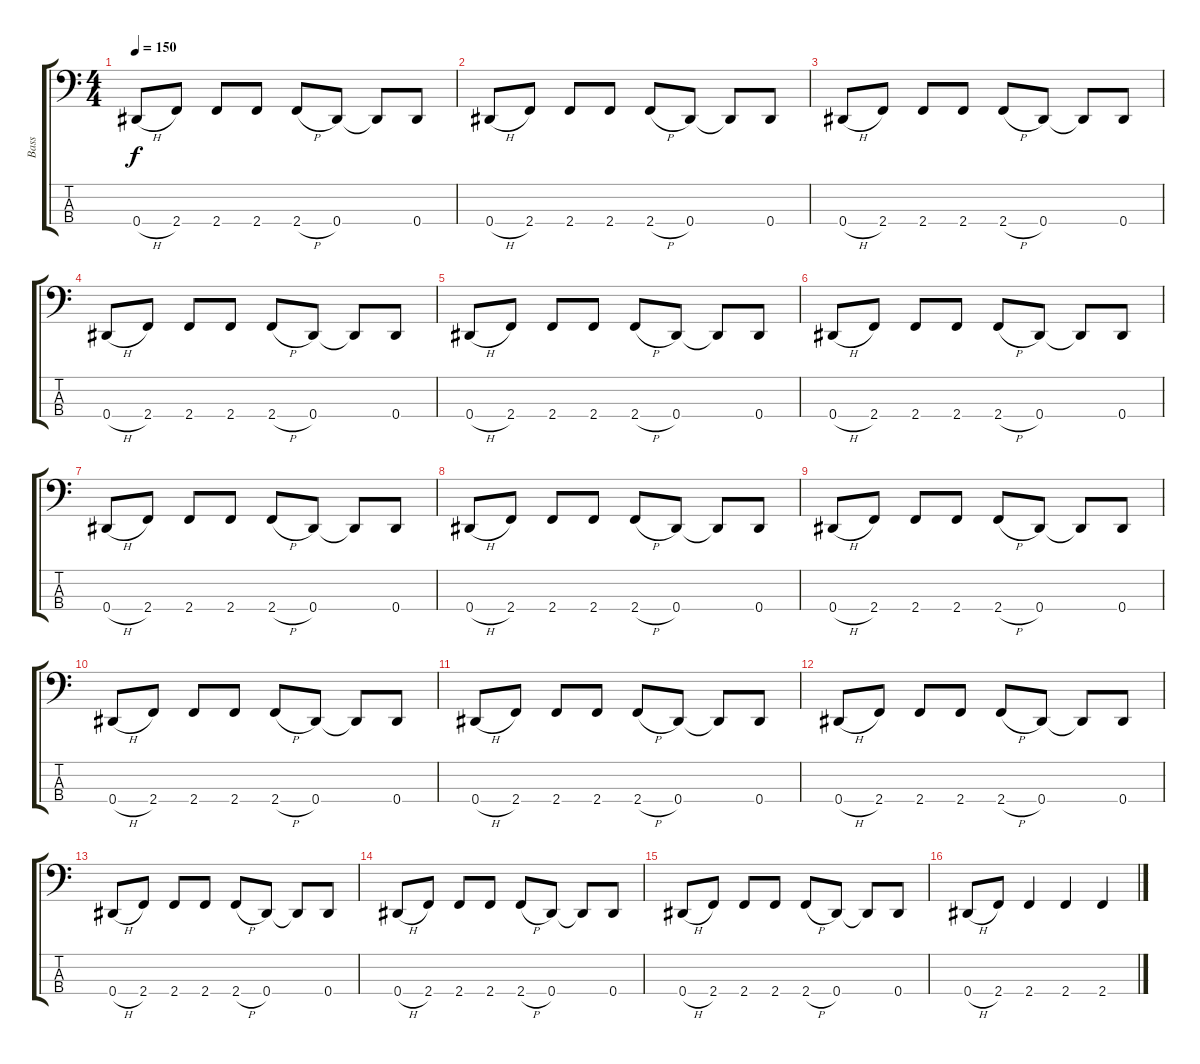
\track ("Bass" "Bass") {instrument electricbasspick}
\staff {score tabs}
\tuning (Gb2 Db2 Ab1 Eb1) {hide}
\ts (4 4)
\tempo 150
\clef f4
\ks c
0.4{h}.8{dy f instrument electricbasspick} 2.4.8 2.4.8 2.4.8 2.4{h}.8 0.4.8 0.4{t}.8 0.4.8 |
0.4{h}.8 2.4.8 2.4.8 2.4.8 2.4{h}.8 0.4.8 0.4{t}.8 0.4.8 |
0.4{h}.8 2.4.8 2.4.8 2.4.8 2.4{h}.8 0.4.8 0.4{t}.8 0.4.8 |
0.4{h}.8 2.4.8 2.4.8 2.4.8 2.4{h}.8 0.4.8 0.4{t}.8 0.4.8 |
0.4{h}.8 2.4.8 2.4.8 2.4.8 2.4{h}.8 0.4.8 0.4{t}.8 0.4.8 |
0.4{h}.8 2.4.8 2.4.8 2.4.8 2.4{h}.8 0.4.8 0.4{t}.8 0.4.8 |
0.4{h}.8 2.4.8 2.4.8 2.4.8 2.4{h}.8 0.4.8 0.4{t}.8 0.4.8 |
0.4{h}.8 2.4.8 2.4.8 2.4.8 2.4{h}.8 0.4.8 0.4{t}.8 0.4.8 |
0.4{h}.8 2.4.8 2.4.8 2.4.8 2.4{h}.8 0.4.8 0.4{t}.8 0.4.8 |
0.4{h}.8 2.4.8 2.4.8 2.4.8 2.4{h}.8 0.4.8 0.4{t}.8 0.4.8 |
0.4{h}.8 2.4.8 2.4.8 2.4.8 2.4{h}.8 0.4.8 0.4{t}.8 0.4.8 |
0.4{h}.8 2.4.8 2.4.8 2.4.8 2.4{h}.8 0.4.8 0.4{t}.8 0.4.8 |
0.4{h}.8 2.4.8 2.4.8 2.4.8 2.4{h}.8 0.4.8 0.4{t}.8 0.4.8 |
0.4{h}.8 2.4.8 2.4.8 2.4.8 2.4{h}.8 0.4.8 0.4{t}.8 0.4.8 |
0.4{h}.8 2.4.8 2.4.8 2.4.8 2.4{h}.8 0.4.8 0.4{t}.8 0.4.8 |
0.4{h}.8 2.4.8 2.4.4 2.4.4 2.4.4
